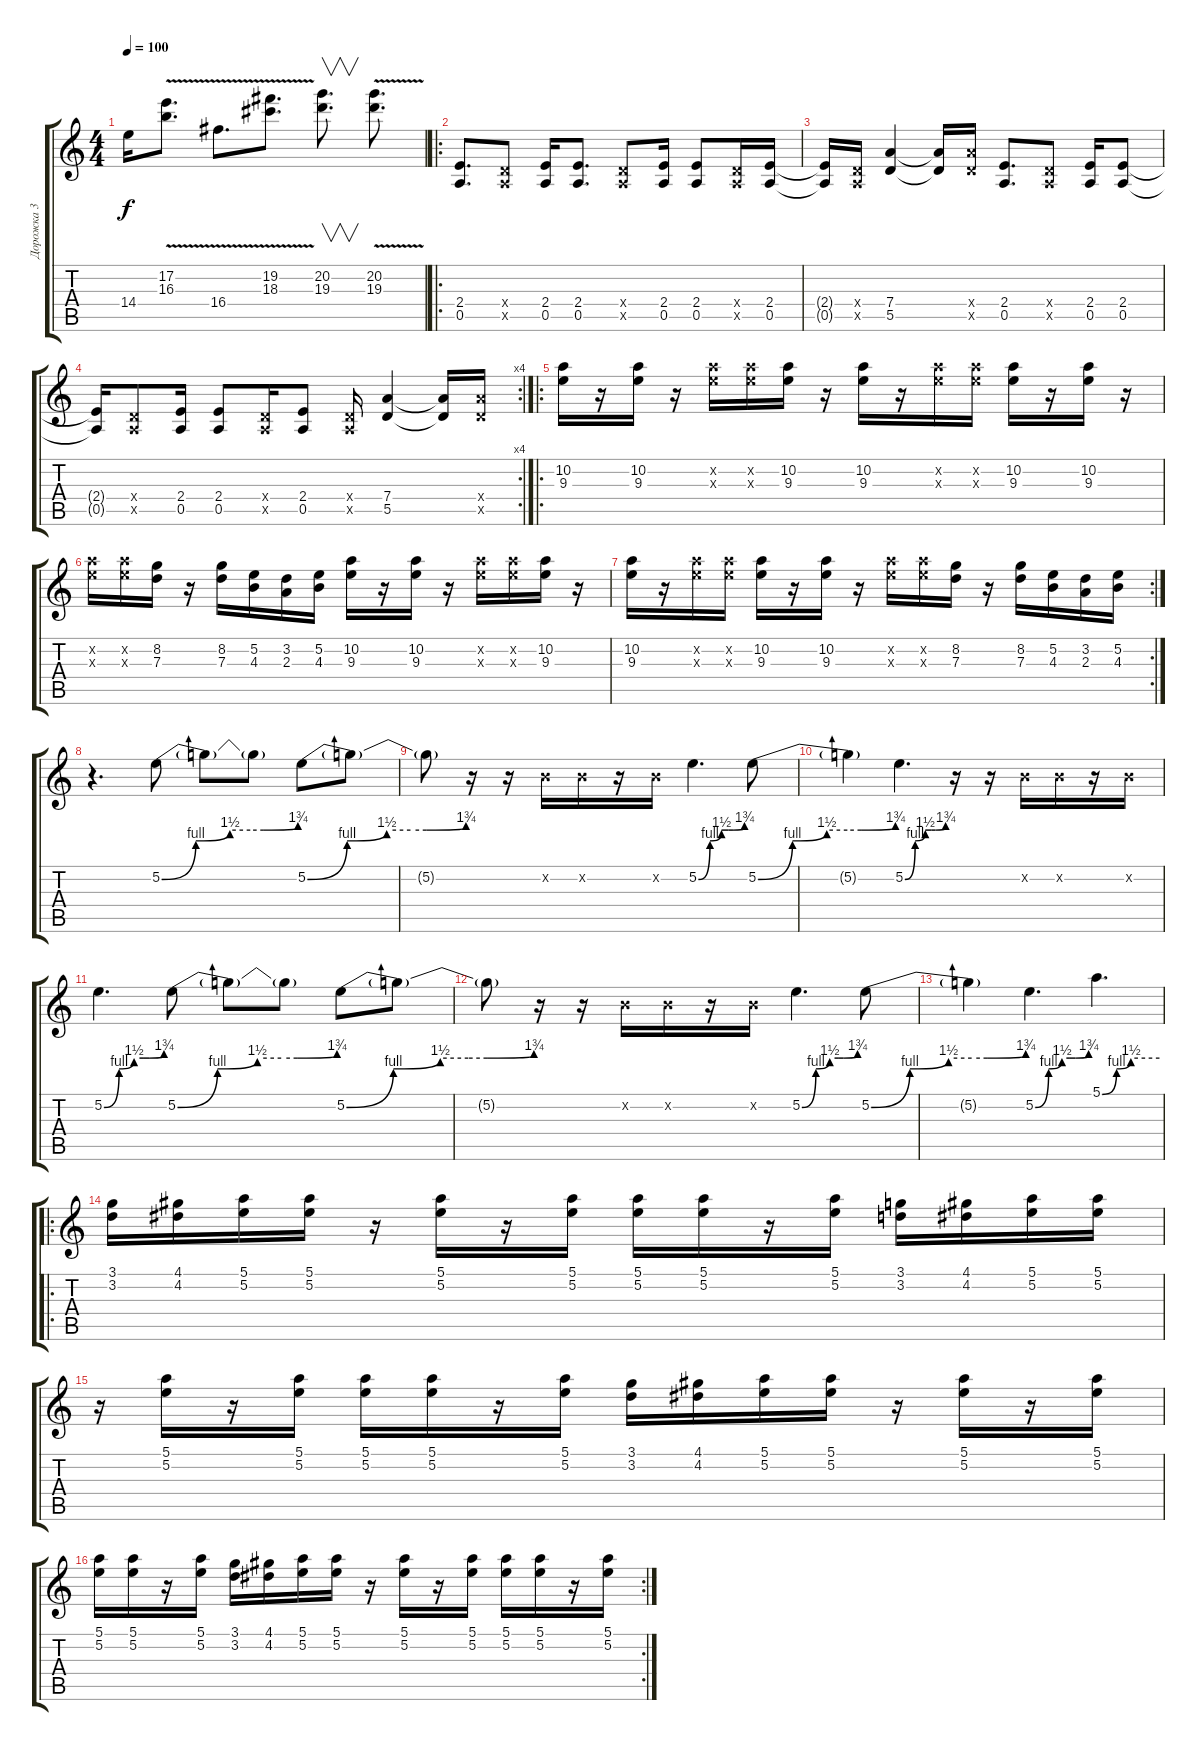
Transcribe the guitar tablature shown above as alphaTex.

\track ("Дорожка 3" "Дорожка 3") {instrument distortionguitar}
\staff {score tabs}
\tuning (E4 B3 G3 D3 A2 E2) {hide}
\ts (4 4)
\tempo 100
\clef g2
\ks c
14.4{t}.16{dy f} (17.2{v} 16.3{v}).8{d} 16.4{v}.8{d} (19.2{v} 18.3{v}).8{d} (20.2 19.3).8{v d} (20.2{v} 19.3{v}).8{d} |
\ro
(2.4 0.5).8{d} (0.4{x} 0.5{x}).8 (2.4 0.5).16 (2.4 0.5).8{d} (0.4{x} 0.5{x}).8 (2.4 0.5).16 (2.4 0.5).8 (0.4{x} 0.5{x}).16 (2.4 0.5).16 |
(2.4{t} 0.5{t}).16 (0.4{x} 0.5{x}).16 (7.4 5.5).4 (7.4{t} 5.5{t}).16 (7.4{x} 5.5{x}).16 (2.4 0.5).8{d} (0.4{x} 0.5{x}).8 (2.4 0.5).16 (2.4 0.5).8 |
\rc 4
(2.4{t} 0.5{t}).16 (0.4{x} 0.5{x}).8 (2.4 0.5).16 (2.4 0.5).8 (0.4{x} 0.5{x}).16 (2.4 0.5).8 (0.4{x} 0.5{x}).16 (7.4 5.5).4 (7.4{t} 5.5{t}).16 (7.4{x} 5.5{x}).16 |
\ro
(10.2 9.3).16 r.16 (10.2 9.3).16 r.16 (10.2{x} 9.3{x}).16 (10.2{x} 9.3{x}).16 (10.2 9.3).16 r.16 (10.2 9.3).16 r.16 (10.2{x} 9.3{x}).16 (10.2{x} 9.3{x}).16 (10.2 9.3).16 r.16 (10.2 9.3).16 r.16 |
(10.2{x} 9.3{x}).16 (10.2{x} 9.3{x}).16 (8.2 7.3).16 r.16 (8.2 7.3).16 (5.2 4.3).16 (3.2 2.3).16 (5.2 4.3).16 (10.2 9.3).16 r.16 (10.2 9.3).16 r.16 (10.2{x} 9.3{x}).16 (10.2{x} 9.3{x}).16 (10.2 9.3).16 r.16 |
\rc 2
(10.2 9.3).16 r.16 (10.2{x} 9.3{x}).16 (10.2{x} 9.3{x}).16 (10.2 9.3).16 r.16 (10.2 9.3).16 r.16 (10.2{x} 9.3{x}).16 (10.2{x} 9.3{x}).16 (8.2 7.3).16 r.16 (8.2 7.3).16 (5.2 4.3).16 (3.2 2.3).16 (5.2 4.3).16 |
r.4{d volume 8} 5.2{be (custom 0 0 15 4 30 6 39 6 45 6 60 7)}.8 5.2{t}.8 5.2{t}.8 5.2{be (custom 0 0 15 4 30 6 39 6 45 6 60 7)}.8 5.2{t}.8 |
5.2{t}.8 r.16 r.16 0.2{x}.16 0.2{x}.16 r.16 0.2{x}.16 5.2{be (custom 0 0 15 4 30 6 39 6 45 6 60 7)}.4{d} 5.2{be (custom 0 0 15 4 30 6 39 6 45 6 60 7)}.8 |
5.2{t}.4 5.2{be (custom 0 0 15 4 30 6 39 6 45 6 60 7)}.4{d} r.16 r.16 0.2{x}.16 0.2{x}.16 r.16 0.2{x}.16 |
5.2{be (custom 0 0 15 4 30 6 39 6 45 6 60 7)}.4{d} 5.2{be (custom 0 0 15 4 30 6 39 6 45 6 60 7)}.8 5.2{t}.8 5.2{t}.8 5.2{be (custom 0 0 15 4 30 6 39 6 45 6 60 7)}.8 5.2{t}.8 |
5.2{t}.8 r.16 r.16 0.2{x}.16 0.2{x}.16 r.16 0.2{x}.16 5.2{be (custom 0 0 15 4 30 6 39 6 45 6 60 7)}.4{d} 5.2{be (custom 0 0 15 4 30 6 39 6 45 6 60 7)}.8 |
5.2{t}.4 5.2{be (custom 0 0 15 4 30 6 39 6 45 6 60 7)}.4{d} 5.1{be (custom 0 0 15 4 30 6 45 6 60 6)}.4{d} |
\ro
(3.1 3.2).16{volume 16 instrument electricguitarjazz} (4.1 4.2).16 (5.1 5.2).16 (5.1 5.2).16 r.16 (5.1 5.2).16 r.16 (5.1 5.2).16 (5.1 5.2).16 (5.1 5.2).16 r.16 (5.1 5.2).16 (3.1 3.2).16 (4.1 4.2).16 (5.1 5.2).16 (5.1 5.2).16 |
r.16 (5.1 5.2).16 r.16 (5.1 5.2).16 (5.1 5.2).16 (5.1 5.2).16 r.16 (5.1 5.2).16 (3.1 3.2).16 (4.1 4.2).16 (5.1 5.2).16 (5.1 5.2).16 r.16 (5.1 5.2).16 r.16 (5.1 5.2).16 |
\rc 2
(5.1 5.2).16 (5.1 5.2).16 r.16 (5.1 5.2).16 (3.1 3.2).16 (4.1 4.2).16 (5.1 5.2).16 (5.1 5.2).16 r.16 (5.1 5.2).16 r.16 (5.1 5.2).16 (5.1 5.2).16 (5.1 5.2).16 r.16 (5.1 5.2).16
